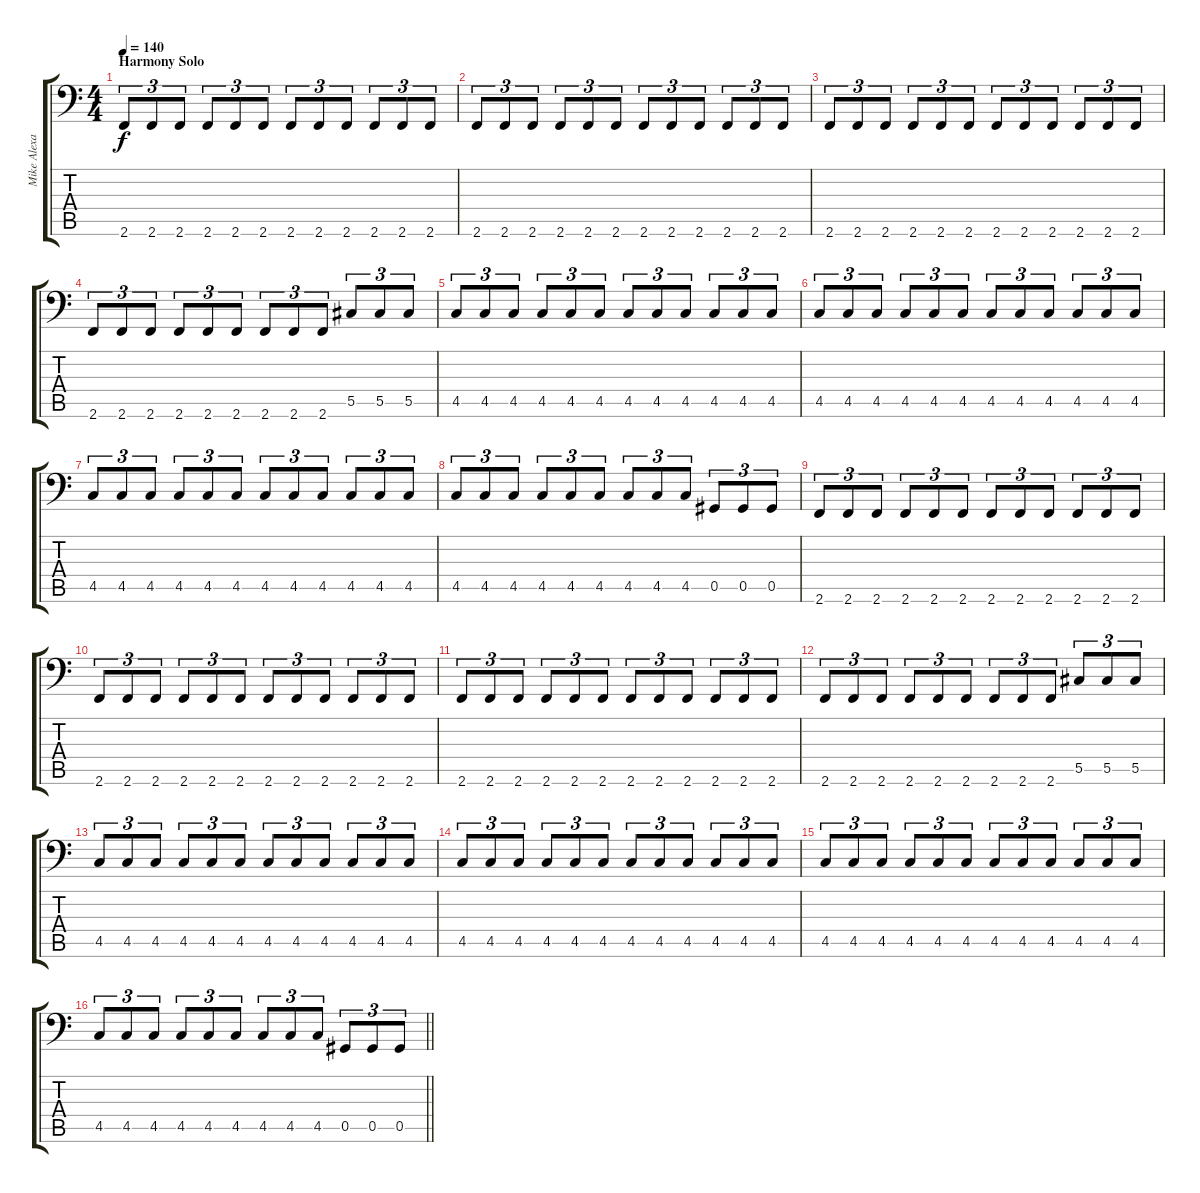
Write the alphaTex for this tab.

\track ("Mike Alexander" "Mike Alexa") {instrument electricbasspick}
\staff {score tabs}
\tuning (E3 B2 Gb2 Db2 Ab1 Eb1) {hide}
\ts (4 4)
\section ("" "Harmony Solo")
\tempo 140
\clef f4
\ks c
2.6.8{tu (3 2) dy f} 2.6.8{tu (3 2)} 2.6.8{tu (3 2)} 2.6.8{tu (3 2)} 2.6.8{tu (3 2)} 2.6.8{tu (3 2)} 2.6.8{tu (3 2)} 2.6.8{tu (3 2)} 2.6.8{tu (3 2)} 2.6.8{tu (3 2)} 2.6.8{tu (3 2)} 2.6.8{tu (3 2)} |
2.6.8{tu (3 2)} 2.6.8{tu (3 2)} 2.6.8{tu (3 2)} 2.6.8{tu (3 2)} 2.6.8{tu (3 2)} 2.6.8{tu (3 2)} 2.6.8{tu (3 2)} 2.6.8{tu (3 2)} 2.6.8{tu (3 2)} 2.6.8{tu (3 2)} 2.6.8{tu (3 2)} 2.6.8{tu (3 2)} |
2.6.8{tu (3 2)} 2.6.8{tu (3 2)} 2.6.8{tu (3 2)} 2.6.8{tu (3 2)} 2.6.8{tu (3 2)} 2.6.8{tu (3 2)} 2.6.8{tu (3 2)} 2.6.8{tu (3 2)} 2.6.8{tu (3 2)} 2.6.8{tu (3 2)} 2.6.8{tu (3 2)} 2.6.8{tu (3 2)} |
2.6.8{tu (3 2)} 2.6.8{tu (3 2)} 2.6.8{tu (3 2)} 2.6.8{tu (3 2)} 2.6.8{tu (3 2)} 2.6.8{tu (3 2)} 2.6.8{tu (3 2)} 2.6.8{tu (3 2)} 2.6.8{tu (3 2)} 5.5.8{tu (3 2)} 5.5.8{tu (3 2)} 5.5.8{tu (3 2)} |
4.5.8{tu (3 2)} 4.5.8{tu (3 2)} 4.5.8{tu (3 2)} 4.5.8{tu (3 2)} 4.5.8{tu (3 2)} 4.5.8{tu (3 2)} 4.5.8{tu (3 2)} 4.5.8{tu (3 2)} 4.5.8{tu (3 2)} 4.5.8{tu (3 2)} 4.5.8{tu (3 2)} 4.5.8{tu (3 2)} |
4.5.8{tu (3 2)} 4.5.8{tu (3 2)} 4.5.8{tu (3 2)} 4.5.8{tu (3 2)} 4.5.8{tu (3 2)} 4.5.8{tu (3 2)} 4.5.8{tu (3 2)} 4.5.8{tu (3 2)} 4.5.8{tu (3 2)} 4.5.8{tu (3 2)} 4.5.8{tu (3 2)} 4.5.8{tu (3 2)} |
4.5.8{tu (3 2)} 4.5.8{tu (3 2)} 4.5.8{tu (3 2)} 4.5.8{tu (3 2)} 4.5.8{tu (3 2)} 4.5.8{tu (3 2)} 4.5.8{tu (3 2)} 4.5.8{tu (3 2)} 4.5.8{tu (3 2)} 4.5.8{tu (3 2)} 4.5.8{tu (3 2)} 4.5.8{tu (3 2)} |
4.5.8{tu (3 2)} 4.5.8{tu (3 2)} 4.5.8{tu (3 2)} 4.5.8{tu (3 2)} 4.5.8{tu (3 2)} 4.5.8{tu (3 2)} 4.5.8{tu (3 2)} 4.5.8{tu (3 2)} 4.5.8{tu (3 2)} 0.5.8{tu (3 2)} 0.5.8{tu (3 2)} 0.5.8{tu (3 2)} |
2.6.8{tu (3 2)} 2.6.8{tu (3 2)} 2.6.8{tu (3 2)} 2.6.8{tu (3 2)} 2.6.8{tu (3 2)} 2.6.8{tu (3 2)} 2.6.8{tu (3 2)} 2.6.8{tu (3 2)} 2.6.8{tu (3 2)} 2.6.8{tu (3 2)} 2.6.8{tu (3 2)} 2.6.8{tu (3 2)} |
2.6.8{tu (3 2)} 2.6.8{tu (3 2)} 2.6.8{tu (3 2)} 2.6.8{tu (3 2)} 2.6.8{tu (3 2)} 2.6.8{tu (3 2)} 2.6.8{tu (3 2)} 2.6.8{tu (3 2)} 2.6.8{tu (3 2)} 2.6.8{tu (3 2)} 2.6.8{tu (3 2)} 2.6.8{tu (3 2)} |
2.6.8{tu (3 2)} 2.6.8{tu (3 2)} 2.6.8{tu (3 2)} 2.6.8{tu (3 2)} 2.6.8{tu (3 2)} 2.6.8{tu (3 2)} 2.6.8{tu (3 2)} 2.6.8{tu (3 2)} 2.6.8{tu (3 2)} 2.6.8{tu (3 2)} 2.6.8{tu (3 2)} 2.6.8{tu (3 2)} |
2.6.8{tu (3 2)} 2.6.8{tu (3 2)} 2.6.8{tu (3 2)} 2.6.8{tu (3 2)} 2.6.8{tu (3 2)} 2.6.8{tu (3 2)} 2.6.8{tu (3 2)} 2.6.8{tu (3 2)} 2.6.8{tu (3 2)} 5.5.8{tu (3 2)} 5.5.8{tu (3 2)} 5.5.8{tu (3 2)} |
4.5.8{tu (3 2)} 4.5.8{tu (3 2)} 4.5.8{tu (3 2)} 4.5.8{tu (3 2)} 4.5.8{tu (3 2)} 4.5.8{tu (3 2)} 4.5.8{tu (3 2)} 4.5.8{tu (3 2)} 4.5.8{tu (3 2)} 4.5.8{tu (3 2)} 4.5.8{tu (3 2)} 4.5.8{tu (3 2)} |
4.5.8{tu (3 2)} 4.5.8{tu (3 2)} 4.5.8{tu (3 2)} 4.5.8{tu (3 2)} 4.5.8{tu (3 2)} 4.5.8{tu (3 2)} 4.5.8{tu (3 2)} 4.5.8{tu (3 2)} 4.5.8{tu (3 2)} 4.5.8{tu (3 2)} 4.5.8{tu (3 2)} 4.5.8{tu (3 2)} |
4.5.8{tu (3 2)} 4.5.8{tu (3 2)} 4.5.8{tu (3 2)} 4.5.8{tu (3 2)} 4.5.8{tu (3 2)} 4.5.8{tu (3 2)} 4.5.8{tu (3 2)} 4.5.8{tu (3 2)} 4.5.8{tu (3 2)} 4.5.8{tu (3 2)} 4.5.8{tu (3 2)} 4.5.8{tu (3 2)} |
\barLineRight lightlight
4.5.8{tu (3 2)} 4.5.8{tu (3 2)} 4.5.8{tu (3 2)} 4.5.8{tu (3 2)} 4.5.8{tu (3 2)} 4.5.8{tu (3 2)} 4.5.8{tu (3 2)} 4.5.8{tu (3 2)} 4.5.8{tu (3 2)} 0.5.8{tu (3 2)} 0.5.8{tu (3 2)} 0.5.8{tu (3 2)}
